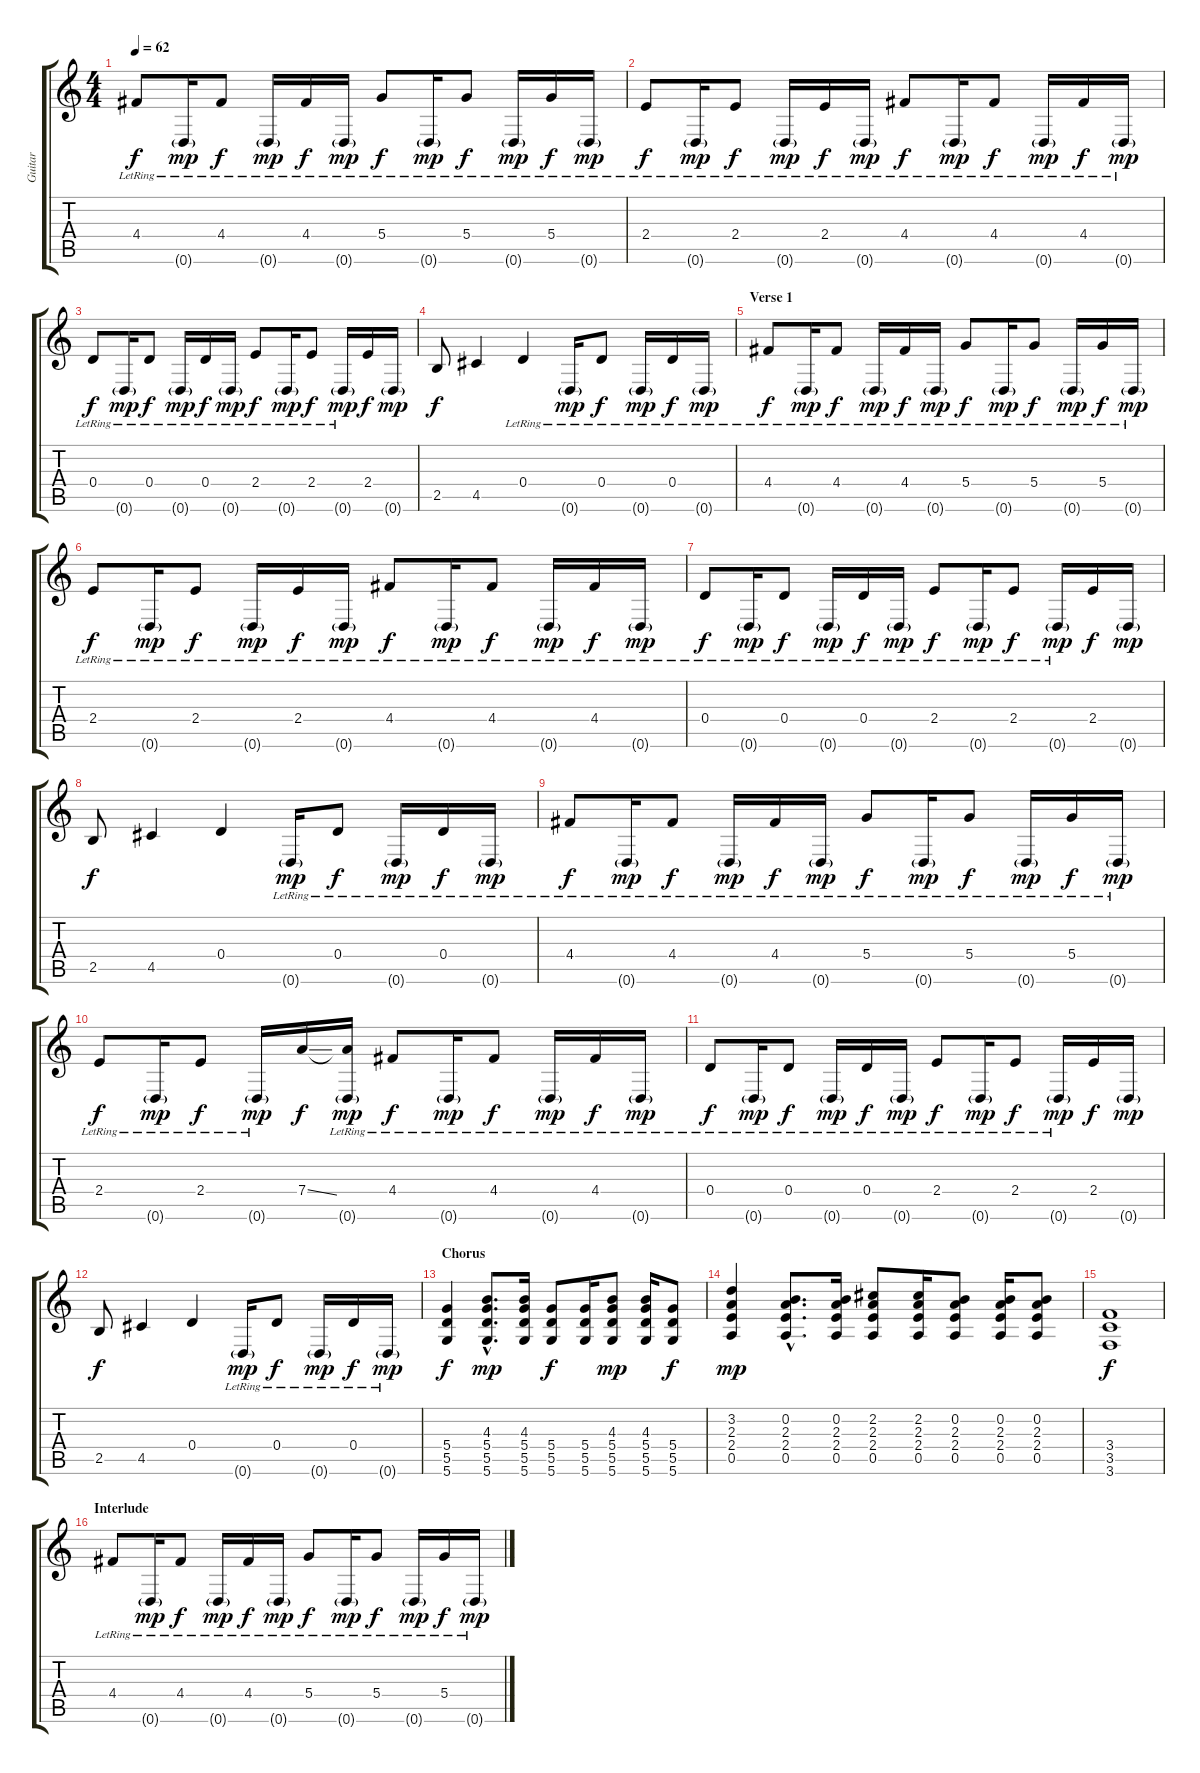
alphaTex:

\track ("Guitar" "Guitar") {instrument electricguitarjazz}
\staff {score tabs}
\tuning (E4 B3 G3 D3 A2 D2) {hide}
\ts (4 4)
\tempo 62
\clef g2
\ks c
4.4{lr}.8{dy f instrument electricguitarjazz} 0.6{g lr}.16{dy mp} 4.4{lr}.8{dy f} 0.6{g lr}.16{dy mp} 4.4{lr}.16{dy f} 0.6{g lr}.16{dy mp} 5.4{lr}.8{dy f} 0.6{g lr}.16{dy mp} 5.4{lr}.8{dy f} 0.6{g lr}.16{dy mp} 5.4{lr}.16{dy f} 0.6{g lr}.16{dy mp} |
2.4{lr}.8{dy f} 0.6{g lr}.16{dy mp} 2.4{lr}.8{dy f} 0.6{g lr}.16{dy mp} 2.4{lr}.16{dy f} 0.6{g lr}.16{dy mp} 4.4{lr}.8{dy f} 0.6{g lr}.16{dy mp} 4.4{lr}.8{dy f} 0.6{g lr}.16{dy mp} 4.4{lr}.16{dy f} 0.6{g lr}.16{dy mp} |
0.4{lr}.8{dy f} 0.6{g lr}.16{dy mp} 0.4{lr}.8{dy f} 0.6{g lr}.16{dy mp} 0.4{lr}.16{dy f} 0.6{g lr}.16{dy mp} 2.4{lr}.8{dy f} 0.6{g lr}.16{dy mp} 2.4{lr}.8{dy f} 0.6{g lr}.16{dy mp} 2.4.16{dy f} 0.6{g}.16{dy mp} |
2.5.8{dy f} 4.5.4 0.4{lr}.4 0.6{g lr}.16{dy mp} 0.4{lr}.8{dy f} 0.6{g lr}.16{dy mp} 0.4{lr}.16{dy f} 0.6{g lr}.16{dy mp} |
\section ("" "Verse 1")
4.4{lr}.8{dy f} 0.6{g lr}.16{dy mp} 4.4{lr}.8{dy f} 0.6{g lr}.16{dy mp} 4.4{lr}.16{dy f} 0.6{g lr}.16{dy mp} 5.4{lr}.8{dy f} 0.6{g lr}.16{dy mp} 5.4{lr}.8{dy f} 0.6{g lr}.16{dy mp} 5.4{lr}.16{dy f} 0.6{g lr}.16{dy mp} |
2.4{lr}.8{dy f} 0.6{g lr}.16{dy mp} 2.4{lr}.8{dy f} 0.6{g lr}.16{dy mp} 2.4{lr}.16{dy f} 0.6{g lr}.16{dy mp} 4.4{lr}.8{dy f} 0.6{g lr}.16{dy mp} 4.4{lr}.8{dy f} 0.6{g lr}.16{dy mp} 4.4{lr}.16{dy f} 0.6{g lr}.16{dy mp} |
0.4{lr}.8{dy f} 0.6{g lr}.16{dy mp} 0.4{lr}.8{dy f} 0.6{g lr}.16{dy mp} 0.4{lr}.16{dy f} 0.6{g lr}.16{dy mp} 2.4{lr}.8{dy f} 0.6{g lr}.16{dy mp} 2.4{lr}.8{dy f} 0.6{g lr}.16{dy mp} 2.4.16{dy f} 0.6{g}.16{dy mp} |
2.5.8{dy f} 4.5.4 0.4.4 0.6{g lr}.16{dy mp} 0.4{lr}.8{dy f} 0.6{g lr}.16{dy mp} 0.4{lr}.16{dy f} 0.6{g lr}.16{dy mp} |
4.4{lr}.8{dy f} 0.6{g lr}.16{dy mp} 4.4{lr}.8{dy f} 0.6{g lr}.16{dy mp} 4.4{lr}.16{dy f} 0.6{g lr}.16{dy mp} 5.4{lr}.8{dy f} 0.6{g lr}.16{dy mp} 5.4{lr}.8{dy f} 0.6{g lr}.16{dy mp} 5.4{lr}.16{dy f} 0.6{g lr}.16{dy mp} |
2.4{lr}.8{dy f} 0.6{g lr}.16{dy mp} 2.4{lr}.8{dy f} 0.6{g lr}.16{dy mp} 7.4{ss}.16{dy f} (7.4{t} 0.6{g lr}).16{dy mp} 4.4{lr}.8{dy f} 0.6{g lr}.16{dy mp} 4.4{lr}.8{dy f} 0.6{g lr}.16{dy mp} 4.4{lr}.16{dy f} 0.6{g lr}.16{dy mp} |
0.4{lr}.8{dy f} 0.6{g lr}.16{dy mp} 0.4{lr}.8{dy f} 0.6{g lr}.16{dy mp} 0.4{lr}.16{dy f} 0.6{g lr}.16{dy mp} 2.4{lr}.8{dy f} 0.6{g lr}.16{dy mp} 2.4{lr}.8{dy f} 0.6{g lr}.16{dy mp} 2.4.16{dy f} 0.6{g}.16{dy mp} |
2.5.8{dy f} 4.5.4 0.4.4 0.6{g lr}.16{dy mp} 0.4{lr}.8{dy f} 0.6{g lr}.16{dy mp} 0.4{lr}.16{dy f} 0.6{g lr}.16{dy mp} |
\section ("" "Chorus")
(5.4 5.5 5.6).4{dy f} (4.3{hac} 5.4{hac} 5.5{hac} 5.6{hac}).8{d dy mp} (4.3 5.4 5.5 5.6).16 (5.4 5.5 5.6).8{dy f} (5.4 5.5 5.6).16 (4.3 5.4 5.5 5.6).8{dy mp} (4.3 5.4 5.5 5.6).16 (5.4 5.5 5.6).8{dy f} |
(3.2 2.3 2.4 0.5).4{dy mp} (0.2{hac} 2.3{hac} 2.4{hac} 0.5{hac}).8{d} (0.2 2.3 2.4 0.5).16 (2.2 2.3 2.4 0.5).8 (2.2 2.3 2.4 0.5).16 (0.2 2.3 2.4 0.5).8 (0.2 2.3 2.4 0.5).16 (0.2 2.3 2.4 0.5).8 |
(3.4 3.5 3.6).1{dy f} |
\section ("" "Interlude")
4.4{lr}.8 0.6{g lr}.16{dy mp} 4.4{lr}.8{dy f} 0.6{g lr}.16{dy mp} 4.4{lr}.16{dy f} 0.6{g lr}.16{dy mp} 5.4{lr}.8{dy f} 0.6{g lr}.16{dy mp} 5.4{lr}.8{dy f} 0.6{g lr}.16{dy mp} 5.4{lr}.16{dy f} 0.6{g lr}.16{dy mp}
